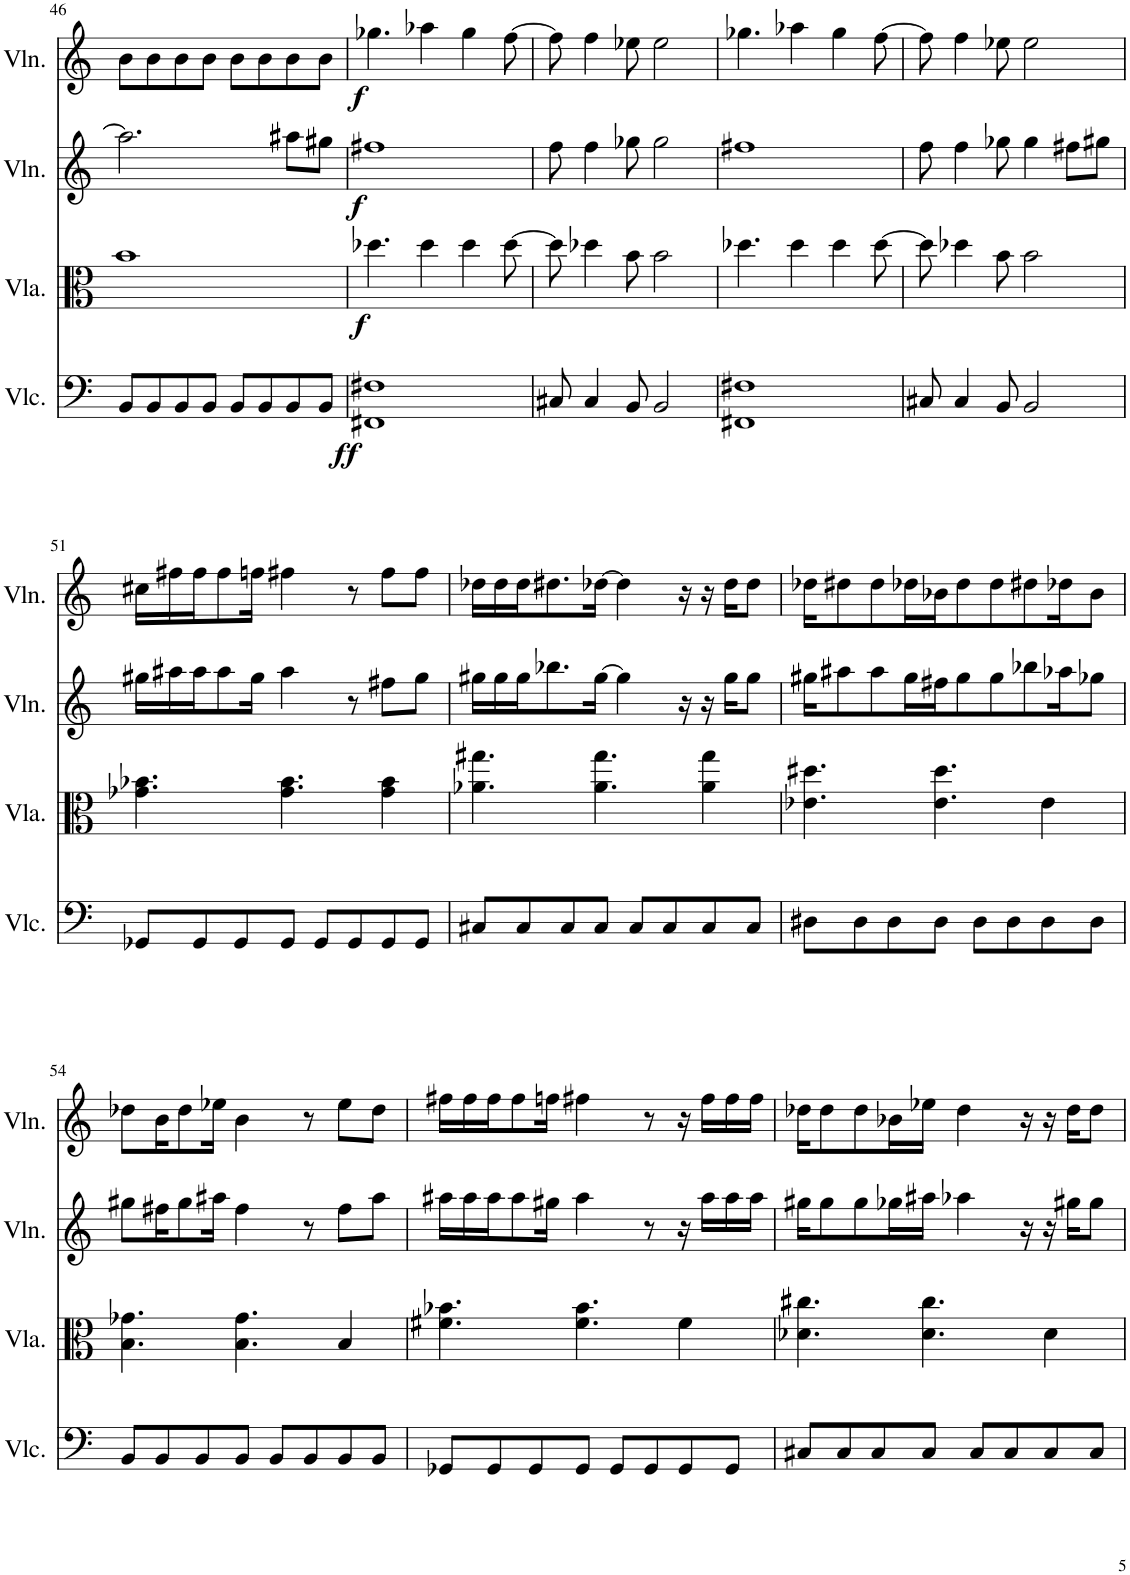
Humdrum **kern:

**kern	**dynam	**kern	**dynam	**kern	**dynam	**kern	**dynam
*part4	*part4	*part3	*part3	*part2	*part2	*part1	*part1
*staff4	*staff4	*staff3	*staff3	*staff2	*staff2	*staff1	*staff1
*I"Violoncello	*	*I"Viola	*	*I"Violin	*	*I"Violin	*
*I'Vlc.	*	*I'Vla.	*	*I'Vln.	*	*I'Vln.	*
!!LO:PB:g=z
*clefF4	*	*clefC3	*	*clefG2	*	*clefG2	*
*k[]	*	*k[]	*	*k[]	*	*k[]	*
*M4/4	*	*M4/4	*	*M4/4	*	*M4/4	*
=46	=46	=46	=46	=46	=46	=46	=46
8BB/L	.	1b	.	2.aa#\]	.	8b\L	.
8BB/	.	.	.	.	.	8b\	.
8BB/	.	.	.	.	.	8b\	.
8BB/J	.	.	.	.	.	8b\J	.
8BB/L	.	.	.	.	.	8b\L	.
8BB/	.	.	.	.	.	8b\	.
8BB/	.	.	.	8aa#X\L	.	8b\	.
8BB/J	.	.	.	8gg#X\J	.	8b\J	.
=47	=47	=47	=47	=47	=47	=47	=47
!	!LO:DY:b	!	!LO:DY:b	!	!LO:DY:b	!	!LO:DY:b
1FF#X 1F#X	ff	4.dd-X\	f	1ff#X	f	4.gg-X\	f
.	.	4dd-\	.	.	.	4aa-X\	.
.	.	4dd-\	.	.	.	4gg-\	.
.	.	[8dd-\	.	.	.	[8ff\	.
=48	=48	=48	=48	=48	=48	=48	=48
8C#X/	.	8dd-\]	.	8ff\	.	8ff\]	.
4C#/	.	4dd-X\	.	4ff\	.	4ff\	.
8BB/	.	8b\	.	8gg-X\	.	8ee-X\	.
2BB/	.	2b\	.	2gg-\	.	2ee-\	.
=49	=49	=49	=49	=49	=49	=49	=49
1FF#X 1F#X	.	4.dd-X\	.	1ff#X	.	4.gg-X\	.
.	.	4dd-\	.	.	.	4aa-X\	.
.	.	4dd-\	.	.	.	4gg-\	.
.	.	[8dd-\	.	.	.	[8ff\	.
=50	=50	=50	=50	=50	=50	=50	=50
8C#X/	.	8dd-\]	.	8ff\	.	8ff\]	.
4C#/	.	4dd-X\	.	4ff\	.	4ff\	.
8BB/	.	8b\	.	8gg-X\	.	8ee-X\	.
2BB/	.	2b\	.	4gg-\	.	2ee-\	.
.	.	.	.	8ff#X\L	.	.	.
.	.	.	.	8gg#X\J	.	.	.
!!LO:LB:g=z
=51	=51	=51	=51	=51	=51	=51	=51
8GG-X/L	.	4.g-X\ 4.b-X\	.	16gg#X\LL	.	16cc#X\LL	.
.	.	.	.	16aa#X\	.	16ff#X\	.
8GG-/	.	.	.	16aa#\J	.	16ff#\J	.
.	.	.	.	8aa#\	.	8ff#\	.
8GG-/	.	.	.	.	.	.	.
.	.	.	.	16gg#\Jk	.	16ffn\Jk	.
8GG-/J	.	4.g-\ 4.b-\	.	4aa#\	.	4ff#X\	.
8GG-/L	.	.	.	.	.	.	.
8GG-/	.	.	.	8r	.	8r	.
8GG-/	.	4g-\ 4b-\	.	8ff#X\L	.	8ff#\L	.
8GG-/J	.	.	.	8gg#\J	.	8ff#\J	.
=52	=52	=52	=52	=52	=52	=52	=52
8C#X/L	.	4.a-X\ 4.gg#X\	.	16gg#X\LL	.	16dd-X\LL	.
.	.	.	.	16gg#\	.	16dd-\	.
8C#/	.	.	.	16gg#\J	.	16dd-\J	.
.	.	.	.	8.bb-X\	.	8.dd#X\	.
8C#/	.	.	.	.	.	.	.
8C#/J	.	4.a-\ 4.gg#\	.	[16gg#\Jk	.	[16dd-X\Jk	.
.	.	.	.	4gg#\]	.	4dd-\]	.
8C#/L	.	.	.	.	.	.	.
8C#/	.	.	.	.	.	.	.
.	.	.	.	16r	.	16r	.
8C#/	.	4a-\ 4gg#\	.	16r	.	16r	.
.	.	.	.	16gg#\KL	.	16dd-\KL	.
8C#/J	.	.	.	8gg#\J	.	8dd-\J	.
=53	=53	=53	=53	=53	=53	=53	=53
8D#X\L	.	4.e-X\ 4.dd#X\	.	16gg#X\KL	.	16dd-X\KL	.
.	.	.	.	8aa#X\	.	8dd#X\	.
8D#\	.	.	.	.	.	.	.
.	.	.	.	8aa#\	.	8dd#\	.
8D#\	.	.	.	.	.	.	.
.	.	.	.	16gg#\L	.	16dd-X\L	.
8D#\J	.	4.e-\ 4.dd#\	.	16ff#X\J	.	16b-X\J	.
.	.	.	.	8gg#\	.	8dd-\	.
8D#\L	.	.	.	.	.	.	.
.	.	.	.	8gg#\	.	8dd-\	.
8D#\	.	.	.	.	.	.	.
.	.	.	.	8bb-X\	.	8dd#X\	.
8D#\	.	4e-\	.	.	.	.	.
.	.	.	.	16aa-X\K	.	16dd-X\K	.
8D#\J	.	.	.	8gg-X\J	.	8b-\J	.
!!LO:LB:g=z
=54	=54	=54	=54	=54	=54	=54	=54
8BB/L	.	4.B\ 4.g-X\	.	8gg#X\L	.	8dd-X\L	.
8BB/	.	.	.	16ff#X\K	.	16b\K	.
.	.	.	.	8gg#\	.	8dd-\	.
8BB/	.	.	.	.	.	.	.
.	.	.	.	16aa#X\Jk	.	16ee-X\Jk	.
8BB/J	.	4.B\ 4.g-\	.	4ff#\	.	4b\	.
8BB/L	.	.	.	.	.	.	.
8BB/	.	.	.	8r	.	8r	.
8BB/	.	4B/	.	8ff#\L	.	8ee-\L	.
8BB/J	.	.	.	8aa#\J	.	8dd-\J	.
=55	=55	=55	=55	=55	=55	=55	=55
8GG-X/L	.	4.f#X\ 4.b-X\	.	16aa#X\LL	.	16ff#X\LL	.
.	.	.	.	16aa#\	.	16ff#\	.
8GG-/	.	.	.	16aa#\J	.	16ff#\J	.
.	.	.	.	8aa#\	.	8ff#\	.
8GG-/	.	.	.	.	.	.	.
.	.	.	.	16gg#X\Jk	.	16ffn\Jk	.
8GG-/J	.	4.f#\ 4.b-\	.	4aa#\	.	4ff#X\	.
8GG-/L	.	.	.	.	.	.	.
8GG-/	.	.	.	8r	.	8r	.
8GG-/	.	4f#\	.	16r	.	16r	.
.	.	.	.	16aa#\LL	.	16ff#\LL	.
8GG-/J	.	.	.	16aa#\	.	16ff#\	.
.	.	.	.	16aa#\JJ	.	16ff#\JJ	.
=56	=56	=56	=56	=56	=56	=56	=56
8C#X/L	.	4.d-X\ 4.cc#X\	.	16gg#X\KL	.	16dd-X\KL	.
.	.	.	.	8gg#\	.	8dd-\	.
8C#/	.	.	.	.	.	.	.
.	.	.	.	8gg#\	.	8dd-\	.
8C#/	.	.	.	.	.	.	.
.	.	.	.	16gg-X\L	.	16b-X\L	.
8C#/J	.	4.d-\ 4.cc#\	.	16aa#X\JJ	.	16ee-X\JJ	.
.	.	.	.	4aa-X\	.	4dd-\	.
8C#/L	.	.	.	.	.	.	.
8C#/	.	.	.	.	.	.	.
.	.	.	.	16r	.	16r	.
8C#/	.	4d-\	.	16r	.	16r	.
.	.	.	.	16gg#X\KL	.	16dd-\KL	.
8C#/J	.	.	.	8gg#\J	.	8dd-\J	.
=	=	=	=	=	=	=	=
*-	*-	*-	*-	*-	*-	*-	*-
